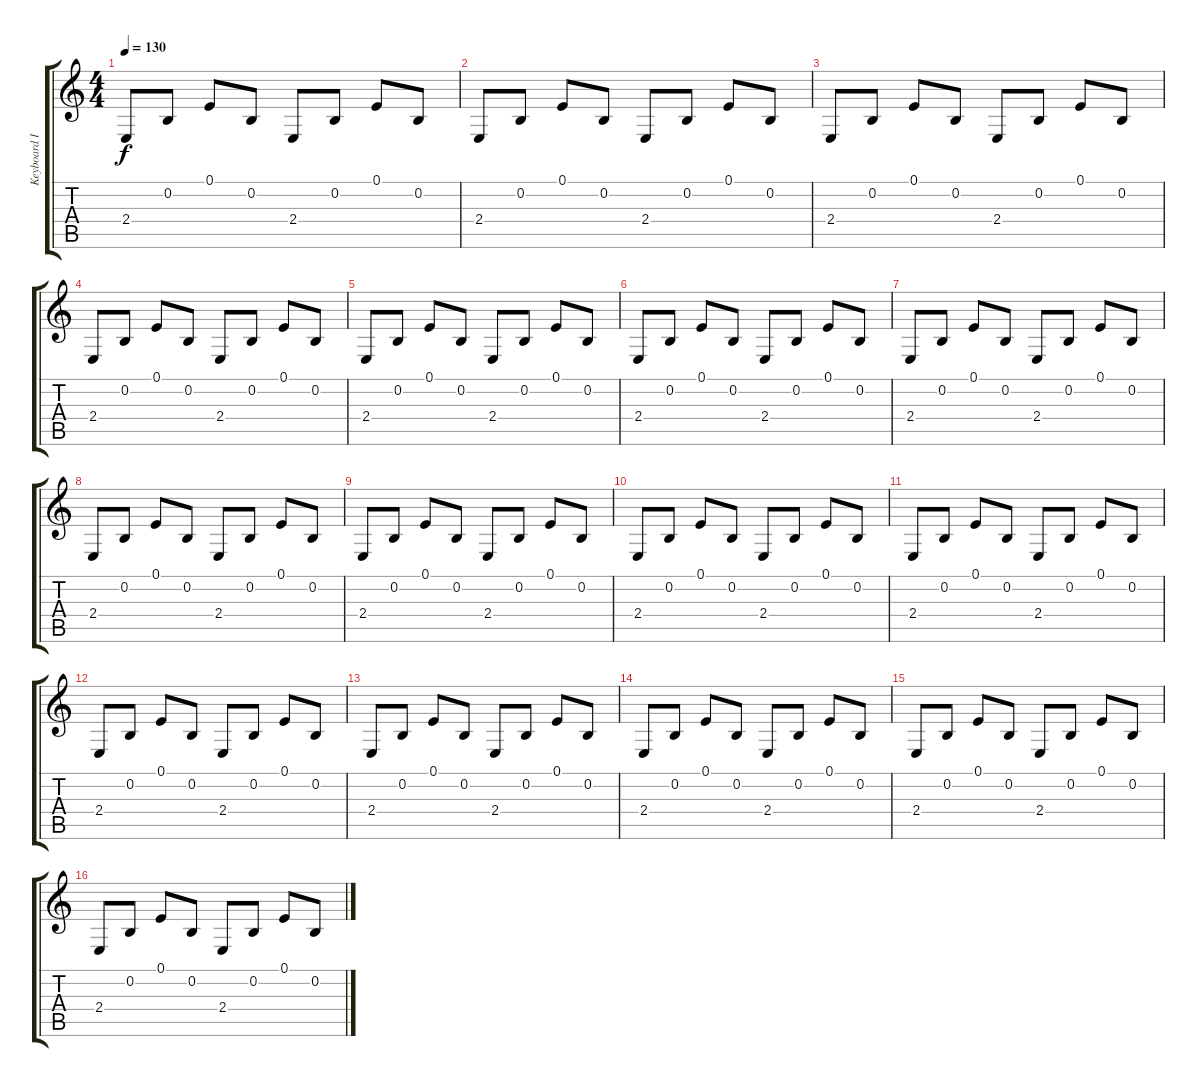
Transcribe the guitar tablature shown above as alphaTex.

\track ("Keyboard I" "Keyboard I") {instrument pad1newage}
\staff {score tabs}
\tuning (E4 B3 G3 D3 A2 E2) {hide}
\ts (4 4)
\tempo 130
\clef g2
\ks c
2.4.8{dy f volume 12 instrument pad3polysynth} 0.2.8 0.1.8 0.2.8 2.4.8 0.2.8 0.1.8 0.2.8 |
2.4.8{volume 12 instrument pad3polysynth} 0.2.8 0.1.8 0.2.8 2.4.8 0.2.8 0.1.8 0.2.8 |
2.4.8{volume 12 instrument pad3polysynth} 0.2.8 0.1.8 0.2.8 2.4.8 0.2.8 0.1.8 0.2.8 |
2.4.8{volume 12 instrument pad3polysynth} 0.2.8 0.1.8 0.2.8 2.4.8 0.2.8 0.1.8 0.2.8 |
2.4.8{volume 12 instrument pad3polysynth} 0.2.8 0.1.8 0.2.8 2.4.8 0.2.8 0.1.8 0.2.8 |
2.4.8{volume 12 instrument pad3polysynth} 0.2.8 0.1.8 0.2.8 2.4.8 0.2.8 0.1.8 0.2.8 |
2.4.8{volume 12 instrument pad3polysynth} 0.2.8 0.1.8 0.2.8 2.4.8 0.2.8 0.1.8 0.2.8 |
2.4.8{volume 12 instrument pad3polysynth} 0.2.8 0.1.8 0.2.8 2.4.8 0.2.8 0.1.8 0.2.8 |
2.4.8{volume 12 instrument pad3polysynth} 0.2.8 0.1.8 0.2.8 2.4.8 0.2.8 0.1.8 0.2.8 |
2.4.8{volume 12 instrument pad3polysynth} 0.2.8 0.1.8 0.2.8 2.4.8 0.2.8 0.1.8 0.2.8 |
2.4.8{volume 12 instrument pad3polysynth} 0.2.8 0.1.8 0.2.8 2.4.8 0.2.8 0.1.8 0.2.8 |
2.4.8{volume 12 instrument pad3polysynth} 0.2.8 0.1.8 0.2.8 2.4.8 0.2.8 0.1.8 0.2.8 |
2.4.8{volume 12 instrument pad3polysynth} 0.2.8 0.1.8 0.2.8 2.4.8 0.2.8 0.1.8 0.2.8 |
2.4.8{volume 12 instrument pad3polysynth} 0.2.8 0.1.8 0.2.8 2.4.8 0.2.8 0.1.8 0.2.8 |
2.4.8{volume 12 instrument pad3polysynth} 0.2.8 0.1.8 0.2.8 2.4.8 0.2.8 0.1.8 0.2.8 |
2.4.8{volume 12 instrument pad3polysynth} 0.2.8 0.1.8 0.2.8 2.4.8 0.2.8 0.1.8 0.2.8
